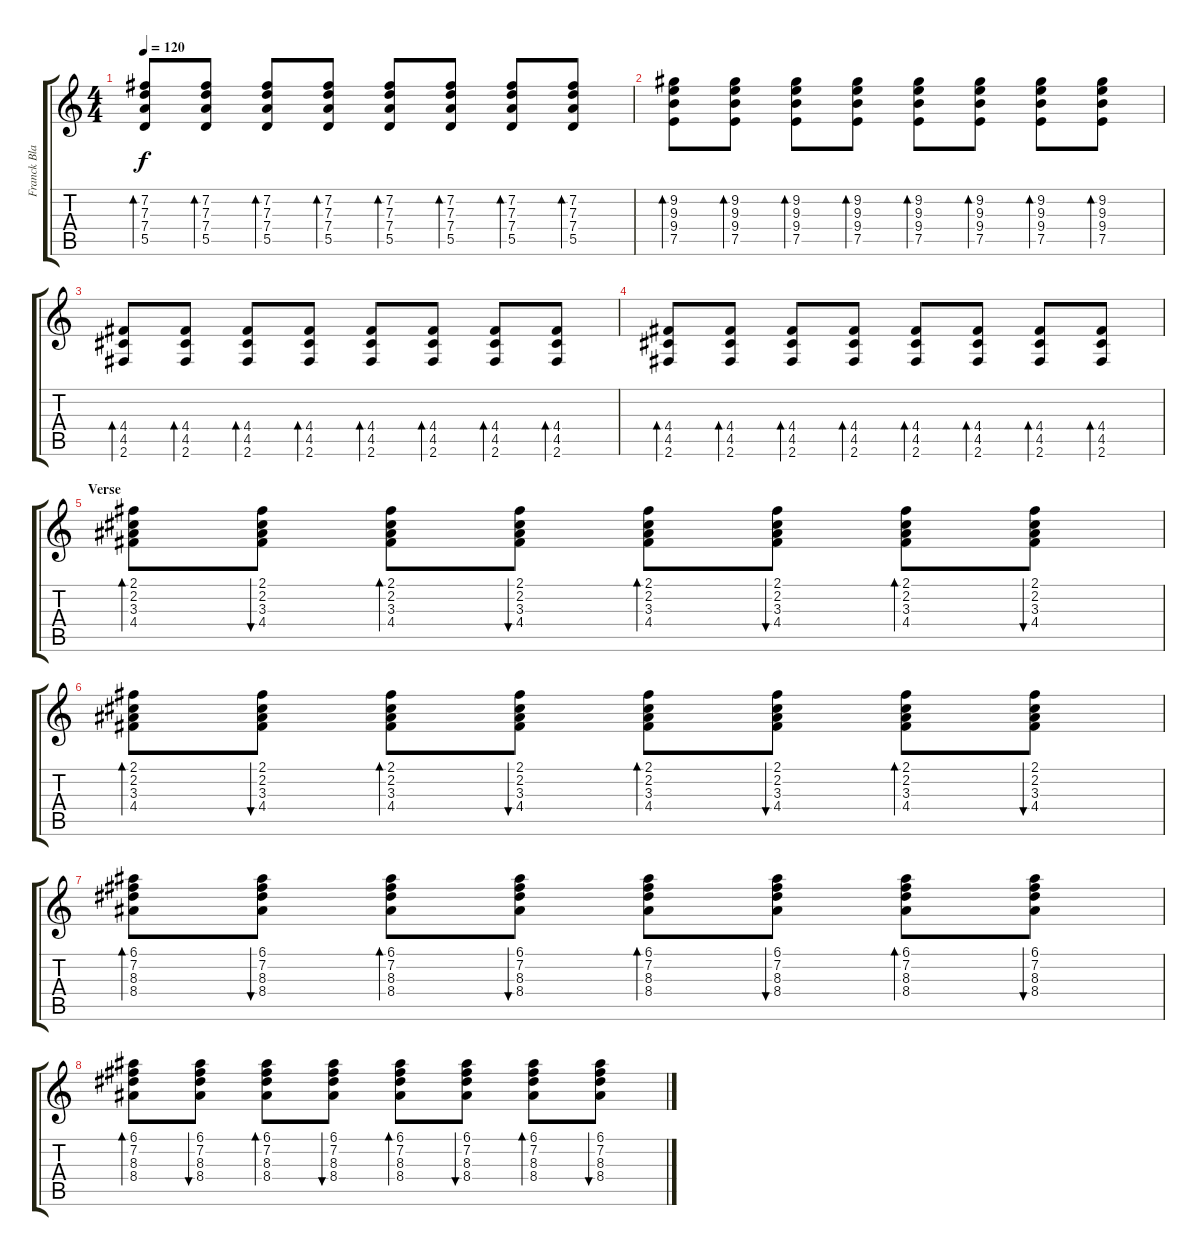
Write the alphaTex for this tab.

\track ("Franck Black" "Franck Bla") {instrument acousticguitarsteel}
\staff {score tabs}
\tuning (E4 B3 G3 D3 A2 E2) {hide}
\ts (4 4)
\tempo 120
\clef g2
\ks c
(7.2 7.3 7.4 5.5).8{bd 60 dy f} (7.2 7.3 7.4 5.5).8{bd 60} (7.2 7.3 7.4 5.5).8{bd 60} (7.2 7.3 7.4 5.5).8{bd 60} (7.2 7.3 7.4 5.5).8{bd 60} (7.2 7.3 7.4 5.5).8{bd 60} (7.2 7.3 7.4 5.5).8{bd 60} (7.2 7.3 7.4 5.5).8{bd 60} |
(9.2 9.3 9.4 7.5).8{bd 60} (9.2 9.3 9.4 7.5).8{bd 60} (9.2 9.3 9.4 7.5).8{bd 60} (9.2 9.3 9.4 7.5).8{bd 60} (9.2 9.3 9.4 7.5).8{bd 60} (9.2 9.3 9.4 7.5).8{bd 60} (9.2 9.3 9.4 7.5).8{bd 60} (9.2 9.3 9.4 7.5).8{bd 60} |
(4.4 4.5 2.6).8{bd 60} (4.4 4.5 2.6).8{bd 60} (4.4 4.5 2.6).8{bd 60} (4.4 4.5 2.6).8{bd 60} (4.4 4.5 2.6).8{bd 60} (4.4 4.5 2.6).8{bd 60} (4.4 4.5 2.6).8{bd 60} (4.4 4.5 2.6).8{bd 60} |
(4.4 4.5 2.6).8{bd 60} (4.4 4.5 2.6).8{bd 60} (4.4 4.5 2.6).8{bd 60} (4.4 4.5 2.6).8{bd 60} (4.4 4.5 2.6).8{bd 60} (4.4 4.5 2.6).8{bd 60} (4.4 4.5 2.6).8{bd 60} (4.4 4.5 2.6).8{bd 60} |
\section ("" "Verse")
(2.1 2.2 3.3 4.4).8{bd 60} (2.1 2.2 3.3 4.4).8{bu 60} (2.1 2.2 3.3 4.4).8{bd 60} (2.1 2.2 3.3 4.4).8{bu 60} (2.1 2.2 3.3 4.4).8{bd 60} (2.1 2.2 3.3 4.4).8{bu 60} (2.1 2.2 3.3 4.4).8{bd 60} (2.1 2.2 3.3 4.4).8{bu 60} |
(2.1 2.2 3.3 4.4).8{bd 60} (2.1 2.2 3.3 4.4).8{bu 60} (2.1 2.2 3.3 4.4).8{bd 60} (2.1 2.2 3.3 4.4).8{bu 60} (2.1 2.2 3.3 4.4).8{bd 60} (2.1 2.2 3.3 4.4).8{bu 60} (2.1 2.2 3.3 4.4).8{bd 60} (2.1 2.2 3.3 4.4).8{bu 60} |
(6.1 7.2 8.3 8.4).8{bd 60} (6.1 7.2 8.3 8.4).8{bu 60} (6.1 7.2 8.3 8.4).8{bd 60} (6.1 7.2 8.3 8.4).8{bu 60} (6.1 7.2 8.3 8.4).8{bd 60} (6.1 7.2 8.3 8.4).8{bu 60} (6.1 7.2 8.3 8.4).8{bd 60} (6.1 7.2 8.3 8.4).8{bu 60} |
(6.1 7.2 8.3 8.4).8{bd 60} (6.1 7.2 8.3 8.4).8{bu 60} (6.1 7.2 8.3 8.4).8{bd 60} (6.1 7.2 8.3 8.4).8{bu 60} (6.1 7.2 8.3 8.4).8{bd 60} (6.1 7.2 8.3 8.4).8{bu 60} (6.1 7.2 8.3 8.4).8{bd 60} (6.1 7.2 8.3 8.4).8{bu 60}
